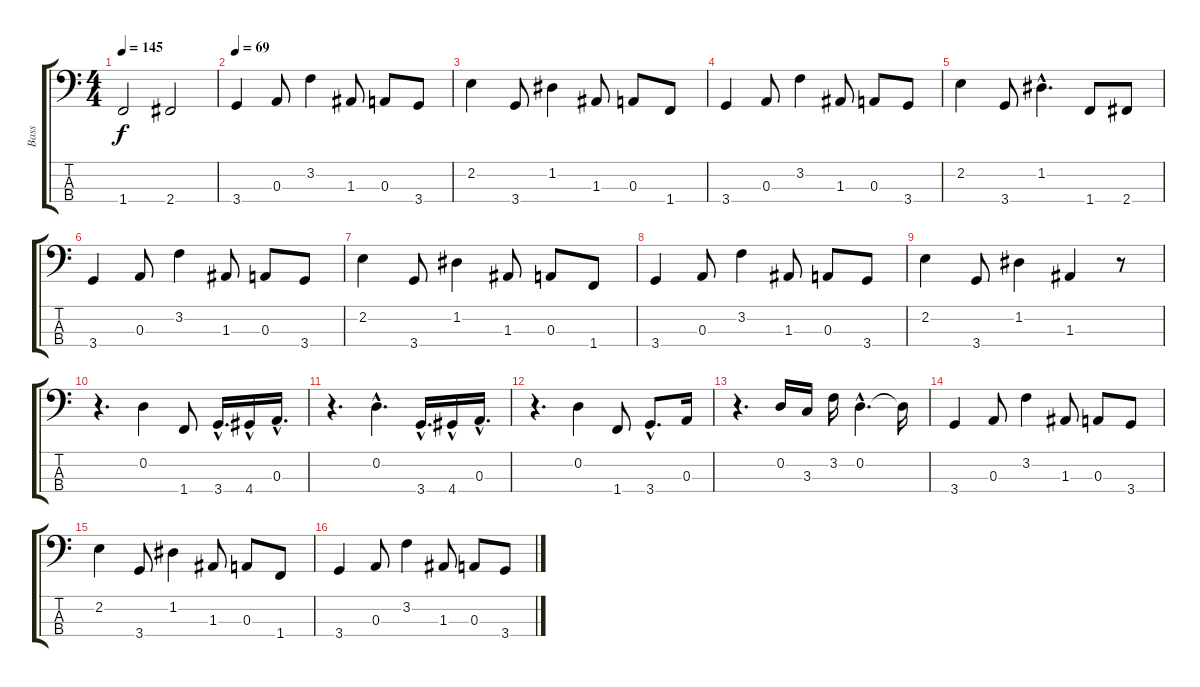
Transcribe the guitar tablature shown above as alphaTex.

\track ("Bass" "Bass") {instrument electricbassfinger}
\staff {score tabs}
\tuning (G2 D2 A1 E1) {hide}
\ts (4 4)
\tempo 145
\clef f4
\ks c
1.4.2{dy f} 2.4.2 |
\tempo 69
3.4.4 0.3.8 3.2.4 1.3.8 0.3.8 3.4.8 |
2.2.4 3.4.8 1.2.4 1.3.8 0.3.8 1.4.8 |
3.4.4 0.3.8 3.2.4 1.3.8 0.3.8 3.4.8 |
2.2.4 3.4.8 1.2{hac}.4{d} 1.4.8 2.4.8 |
3.4.4 0.3.8 3.2.4 1.3.8 0.3.8 3.4.8 |
2.2.4 3.4.8 1.2.4 1.3.8 0.3.8 1.4.8 |
3.4.4 0.3.8 3.2.4 1.3.8 0.3.8 3.4.8 |
2.2.4 3.4.8 1.2.4 1.3.4 r.8 |
r.4{d} 0.2.4 1.4.8 3.4{hac}.16{d} 4.4{hac}.16 0.3{hac}.16{d} |
r.4{d} 0.2{hac}.4{d} 3.4{hac}.16{d} 4.4{hac}.16 0.3{hac}.16{d} |
r.4{d} 0.2.4 1.4.8 3.4{hac}.8{d} 0.3.16 |
r.4{d} 0.2.16 3.3.16 3.2.16 0.2{hac}.4{d} 0.2{t}.16 |
3.4.4 0.3.8 3.2.4 1.3.8 0.3.8 3.4.8 |
2.2.4 3.4.8 1.2.4 1.3.8 0.3.8 1.4.8 |
3.4.4 0.3.8 3.2.4 1.3.8 0.3.8 3.4.8
